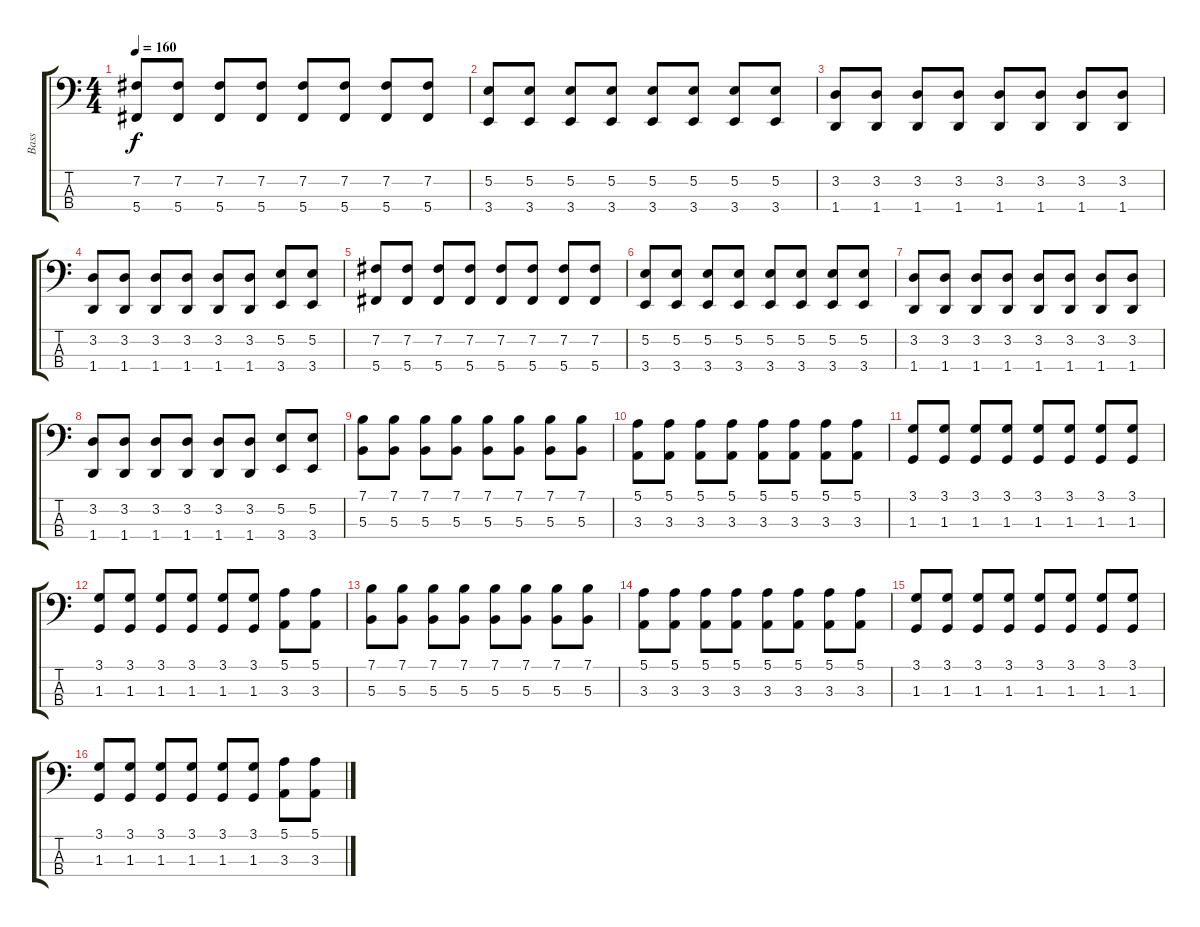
\track ("Bass" "Bass") {instrument electricbassfinger}
\staff {score tabs}
\tuning (E2 B1 Gb1 Db1) {hide}
\ts (4 4)
\tempo 160
\clef f4
\ks c
(7.2 5.4).8{dy f} (7.2 5.4).8 (7.2 5.4).8 (7.2 5.4).8 (7.2 5.4).8 (7.2 5.4).8 (7.2 5.4).8 (7.2 5.4).8 |
(5.2 3.4).8 (5.2 3.4).8 (5.2 3.4).8 (5.2 3.4).8 (5.2 3.4).8 (5.2 3.4).8 (5.2 3.4).8 (5.2 3.4).8 |
(3.2 1.4).8 (3.2 1.4).8 (3.2 1.4).8 (3.2 1.4).8 (3.2 1.4).8 (3.2 1.4).8 (3.2 1.4).8 (3.2 1.4).8 |
(3.2 1.4).8 (3.2 1.4).8 (3.2 1.4).8 (3.2 1.4).8 (3.2 1.4).8 (3.2 1.4).8 (5.2 3.4).8 (5.2 3.4).8 |
(7.2 5.4).8 (7.2 5.4).8 (7.2 5.4).8 (7.2 5.4).8 (7.2 5.4).8 (7.2 5.4).8 (7.2 5.4).8 (7.2 5.4).8 |
(5.2 3.4).8 (5.2 3.4).8 (5.2 3.4).8 (5.2 3.4).8 (5.2 3.4).8 (5.2 3.4).8 (5.2 3.4).8 (5.2 3.4).8 |
(3.2 1.4).8 (3.2 1.4).8 (3.2 1.4).8 (3.2 1.4).8 (3.2 1.4).8 (3.2 1.4).8 (3.2 1.4).8 (3.2 1.4).8 |
(3.2 1.4).8 (3.2 1.4).8 (3.2 1.4).8 (3.2 1.4).8 (3.2 1.4).8 (3.2 1.4).8 (5.2 3.4).8 (5.2 3.4).8 |
(7.1 5.3).8 (7.1 5.3).8 (7.1 5.3).8 (7.1 5.3).8 (7.1 5.3).8 (7.1 5.3).8 (7.1 5.3).8 (7.1 5.3).8 |
(5.1 3.3).8 (5.1 3.3).8 (5.1 3.3).8 (5.1 3.3).8 (5.1 3.3).8 (5.1 3.3).8 (5.1 3.3).8 (5.1 3.3).8 |
(3.1 1.3).8 (3.1 1.3).8 (3.1 1.3).8 (3.1 1.3).8 (3.1 1.3).8 (3.1 1.3).8 (3.1 1.3).8 (3.1 1.3).8 |
(3.1 1.3).8 (3.1 1.3).8 (3.1 1.3).8 (3.1 1.3).8 (3.1 1.3).8 (3.1 1.3).8 (5.1 3.3).8 (5.1 3.3).8 |
(7.1 5.3).8 (7.1 5.3).8 (7.1 5.3).8 (7.1 5.3).8 (7.1 5.3).8 (7.1 5.3).8 (7.1 5.3).8 (7.1 5.3).8 |
(5.1 3.3).8 (5.1 3.3).8 (5.1 3.3).8 (5.1 3.3).8 (5.1 3.3).8 (5.1 3.3).8 (5.1 3.3).8 (5.1 3.3).8 |
(3.1 1.3).8 (3.1 1.3).8 (3.1 1.3).8 (3.1 1.3).8 (3.1 1.3).8 (3.1 1.3).8 (3.1 1.3).8 (3.1 1.3).8 |
(3.1 1.3).8 (3.1 1.3).8 (3.1 1.3).8 (3.1 1.3).8 (3.1 1.3).8 (3.1 1.3).8 (5.1 3.3).8 (5.1 3.3).8
